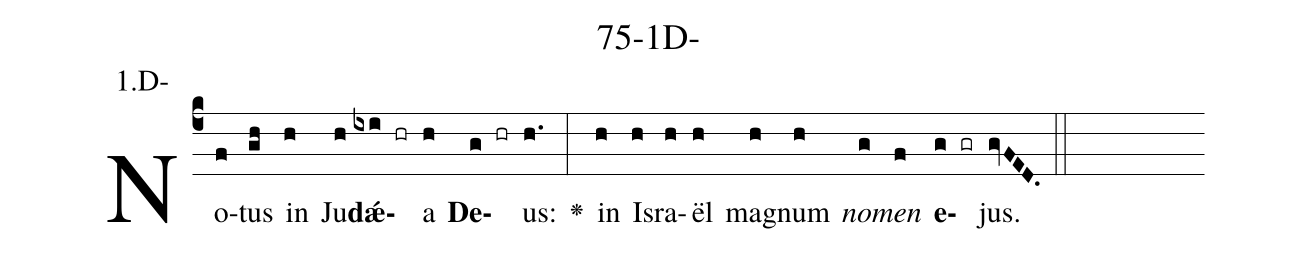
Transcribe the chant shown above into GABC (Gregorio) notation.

name: 75-1D-;
annotation: 1.D-;
%%
(c4)No(f)tus(gh) in(h) Ju(h)<b>dǽ</b>(ixi hr)a(h) <b>De</b>(g hr)us:(h.) <v>\greheightstar</v>(:) in(h) Is(h)ra(h)ël(h) ma(h)gnum(h) <i>no</i>(g)<i>men</i>(f) <b>e</b>(g gr)jus.(gvFED.) (::)


%E(h) u(h) o(g) u(f) a(g) e.(gvFED.) (::)
